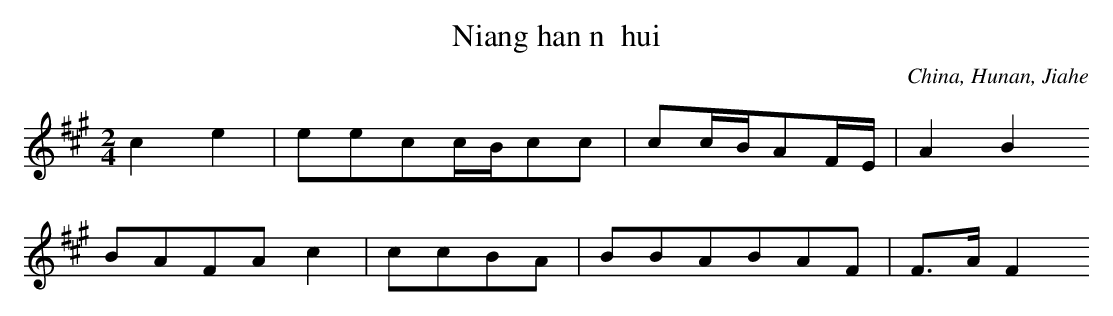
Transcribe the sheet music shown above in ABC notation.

X:1
T: Niang han n hui
O: China, Hunan, Jiahe
M: 2/4
L: 1/16
K: A
c4e4 | e2e2c2cBc2c2 | c2cBA2FE | A4B4
B2A2F2A2c4 | c2c2B2A2 | B2B2A2B2A2F2 | F3AF4
